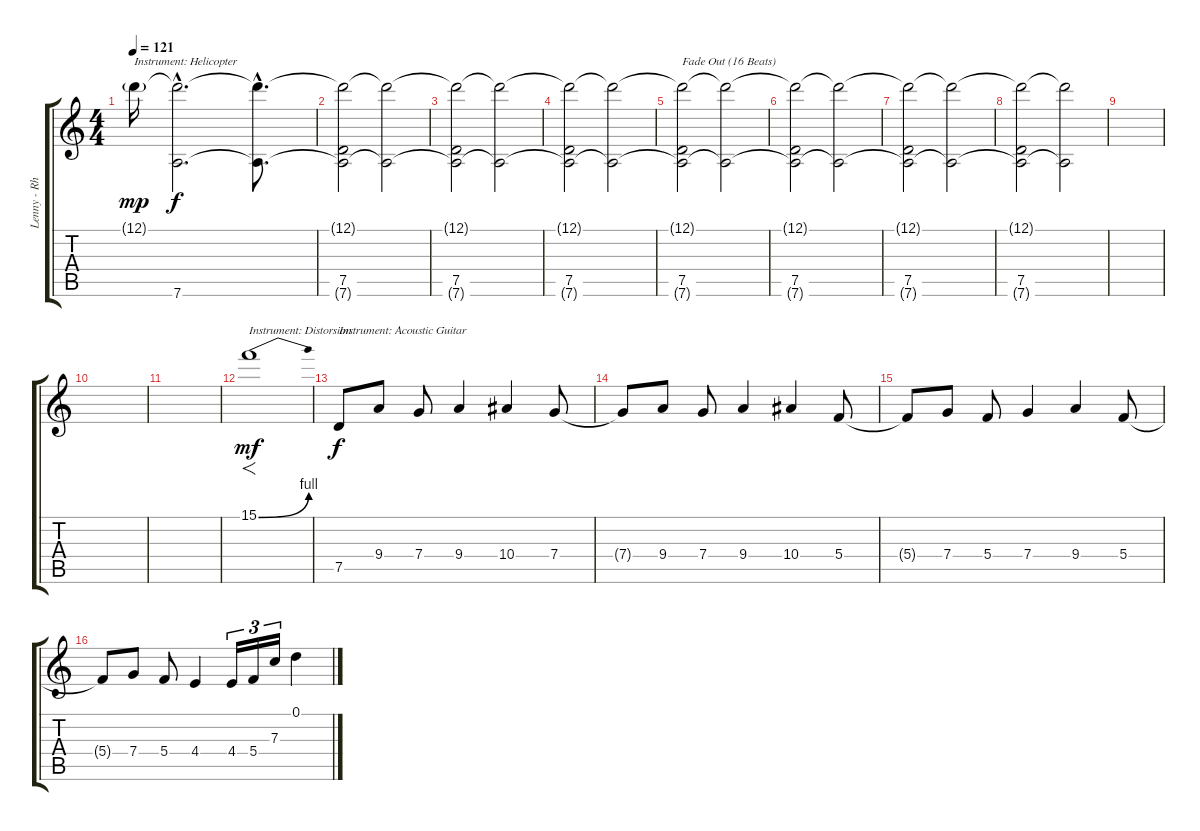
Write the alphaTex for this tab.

\track ("Lenny - Rhytm/Lead" "Lenny - Rh") {instrument distortionguitar}
\staff {score tabs}
\tuning (D4 A3 F3 C3 G2 D2) {hide}
\ts (4 4)
\tempo 121
\clef g2
\ks c
12.1{g}.16{txt "Instrument: Helicopter" dy mp instrument applause} (12.1{hac t} 7.6{hac}).2{d dy f instrument helicopter} (12.1{hac t} 7.6{hac t}).8{d} |
(12.1{t} 7.5 7.6{t}).2 (12.1{t} 7.6{t}).2 |
(12.1{t} 7.5 7.6{t}).2 (12.1{t} 7.6{t}).2 |
(12.1{t} 7.5 7.6{t}).2 (12.1{t} 7.6{t}).2 |
(12.1{t} 7.5 7.6{t}).2{txt "Fade Out (16 Beats)" volume 0} (12.1{t} 7.6{t}).2 |
(12.1{t} 7.5 7.6{t}).2 (12.1{t} 7.6{t}).2 |
(12.1{t} 7.5 7.6{t}).2 (12.1{t} 7.6{t}).2 |
(12.1{t} 7.5 7.6{t}).2 (12.1{t} 7.6{t}).2 |
|
|
|
15.1{be (bend 0 0 60 4)}.1{f txt "Instrument: Distorsion" dy mf volume 13 instrument distortionguitar} |
7.5.8{txt "Instrument: Acoustic Guitar" dy f volume 13 instrument acousticguitarsteel} 9.4.8 7.4.8 9.4.4 10.4.4 7.4.8 |
7.4{t}.8 9.4.8 7.4.8 9.4.4 10.4.4 5.4.8 |
5.4{t}.8 7.4.8 5.4.8 7.4.4 9.4.4 5.4.8 |
5.4{t}.8 7.4.8 5.4.8 4.4.4 4.4.16{tu (3 2)} 5.4.16{tu (3 2)} 7.3.16{tu (3 2)} 0.1.4
